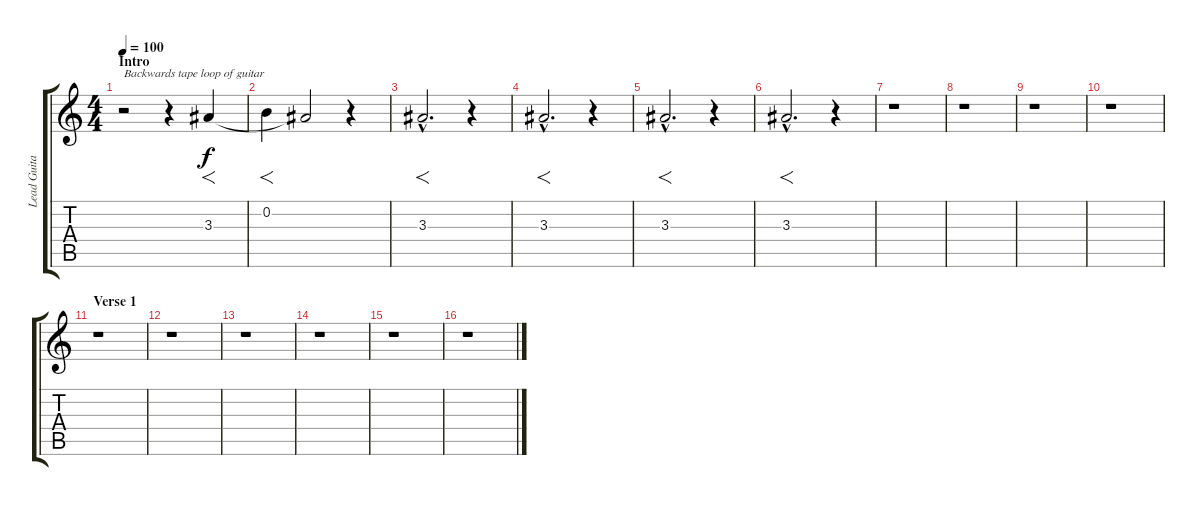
\track ("Lead Guitar" "Lead Guita") {instrument distortionguitar}
\staff {score tabs}
\tuning (E4 B3 G3 D3 A2 E2) {hide}
\ts (4 4)
\section ("" "Intro")
\tempo 100
\clef g2
\ks c
r.2{txt "Backwards tape loop of guitar" dy f instrument distortionguitar} r.4 3.3.4{f} |
0.2.4{f} 3.3{t}.2 r.4 |
3.3{hac}.2{f d} r.4 |
3.3{hac}.2{f d} r.4 |
3.3{hac}.2{f d} r.4 |
3.3{hac}.2{f d} r.4 |
r.1 |
r.1 |
r.1 |
r.1 |
\section ("" "Verse 1")
r.1 |
r.1 |
r.1 |
r.1 |
r.1 |
r.1
